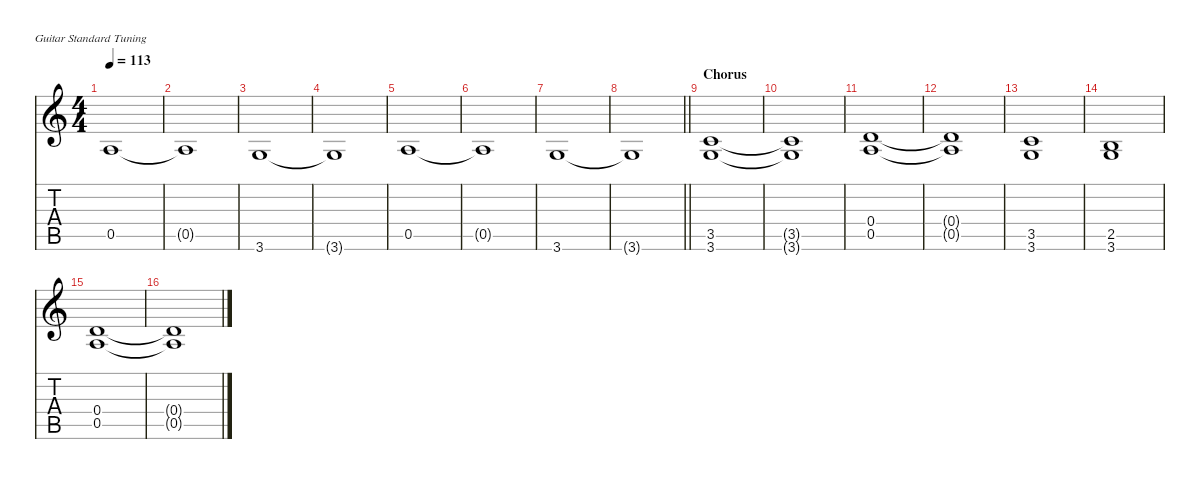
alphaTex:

\defaultSystemsLayout 4
\hideDynamics
\bracketExtendMode nobrackets
\singleTrackTrackNamePolicy hidden
\multiTrackTrackNamePolicy hidden
\firstSystemTrackNameMode fullname
\firstSystemTrackNameOrientation horizontal
\otherSystemsTrackNameOrientation horizontal
\track ("Guitar (harm. dist.)" "dist.guit.") {instrument distortionguitar}
\staff {score tabs}
\tuning (E4 B3 G3 D3 A2 E2)
\ts (4 4)
\tempo 113
\clef g2
\ks c
0.5.1{dy ff beam Up} |
0.5{t}.1{dy f beam Up} |
3.6.1{dy ff beam Up} |
3.6{t}.1{dy f beam Up} |
0.5.1{dy ff beam Up} |
0.5{t}.1{dy f beam Up} |
3.6.1{dy ff beam Up} |
\barLineRight lightlight
3.6{t}.1{dy f beam Up} |
\section ("" "Chorus")
(3.5 3.6).1{dy ff beam Up} |
(3.5{t} 3.6{t}).1{dy f beam Up} |
(0.4 0.5).1{dy ff beam Up} |
(0.4{t} 0.5{t}).1{dy f beam Up} |
(3.5 3.6).1{dy ff beam Up} |
(2.5 3.6).1{beam Up} |
(0.4 0.5).1{beam Up} |
(0.4{t} 0.5{t}).1{dy f beam Up}
